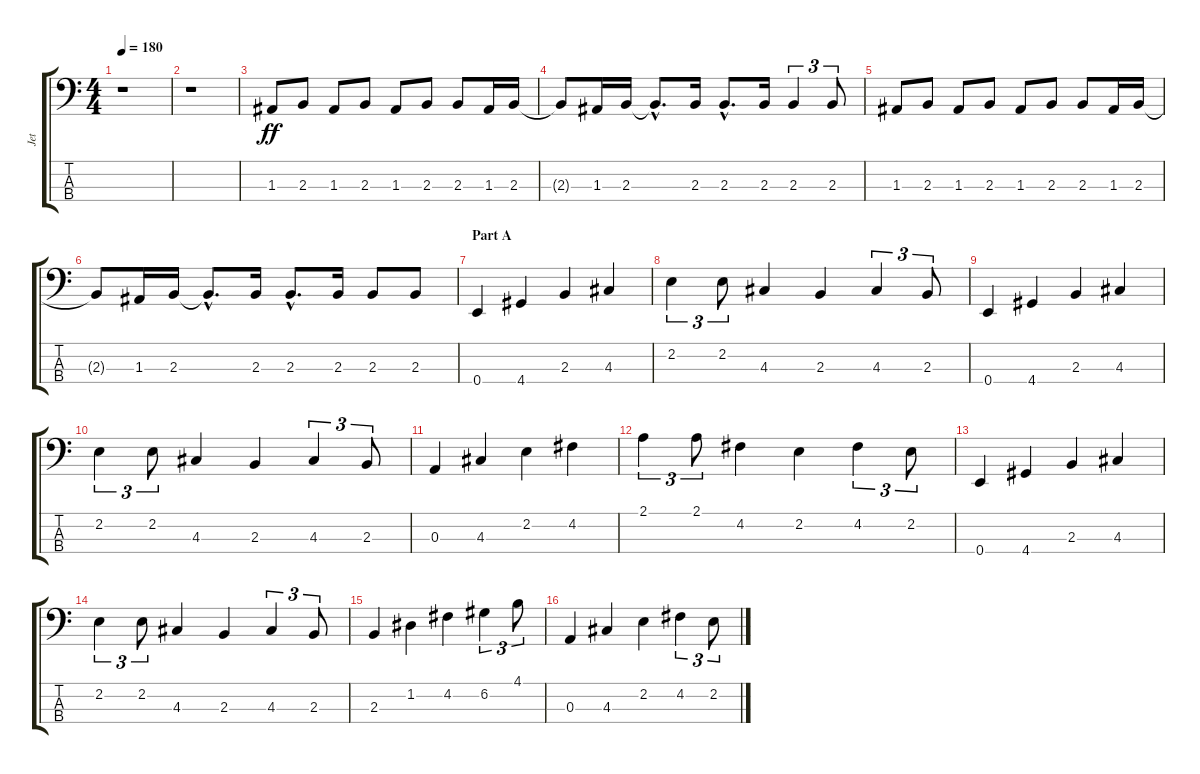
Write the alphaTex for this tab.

\track ("Jet" "Jet") {instrument acousticbass}
\staff {score tabs}
\tuning (G2 D2 A1 E1) {hide}
\ts (4 4)
\tempo 180
\clef f4
\ks c
r.1{dy ff instrument acousticbass} |
r.1 |
1.3.8 2.3.8 1.3.8 2.3.8 1.3.8 2.3.8 2.3.8 1.3.16 2.3.16 |
2.3{t}.8 1.3.16 2.3.16 2.3{hac t}.8{d} 2.3.16 2.3{hac}.8{d} 2.3.16 2.3.4{tu (3 2)} 2.3.8{tu (3 2)} |
1.3.8 2.3.8 1.3.8 2.3.8 1.3.8 2.3.8 2.3.8 1.3.16 2.3.16 |
2.3{t}.8 1.3.16 2.3.16 2.3{hac t}.8{d} 2.3.16 2.3{hac}.8{d} 2.3.16 2.3.8 2.3.8 |
\section ("" "Part A")
0.4.4 4.4.4 2.3.4 4.3.4 |
2.2.4{tu (3 2)} 2.2.8{tu (3 2)} 4.3.4 2.3.4 4.3.4{tu (3 2)} 2.3.8{tu (3 2)} |
0.4.4 4.4.4 2.3.4 4.3.4 |
2.2.4{tu (3 2)} 2.2.8{tu (3 2)} 4.3.4 2.3.4 4.3.4{tu (3 2)} 2.3.8{tu (3 2)} |
0.3.4 4.3.4 2.2.4 4.2.4 |
2.1.4{tu (3 2)} 2.1.8{tu (3 2)} 4.2.4 2.2.4 4.2.4{tu (3 2)} 2.2.8{tu (3 2)} |
0.4.4 4.4.4 2.3.4 4.3.4 |
2.2.4{tu (3 2)} 2.2.8{tu (3 2)} 4.3.4 2.3.4 4.3.4{tu (3 2)} 2.3.8{tu (3 2)} |
2.3.4 1.2.4 4.2.4 6.2.4{tu (3 2)} 4.1.8{tu (3 2)} |
0.3.4 4.3.4 2.2.4 4.2.4{tu (3 2)} 2.2.8{tu (3 2)}
